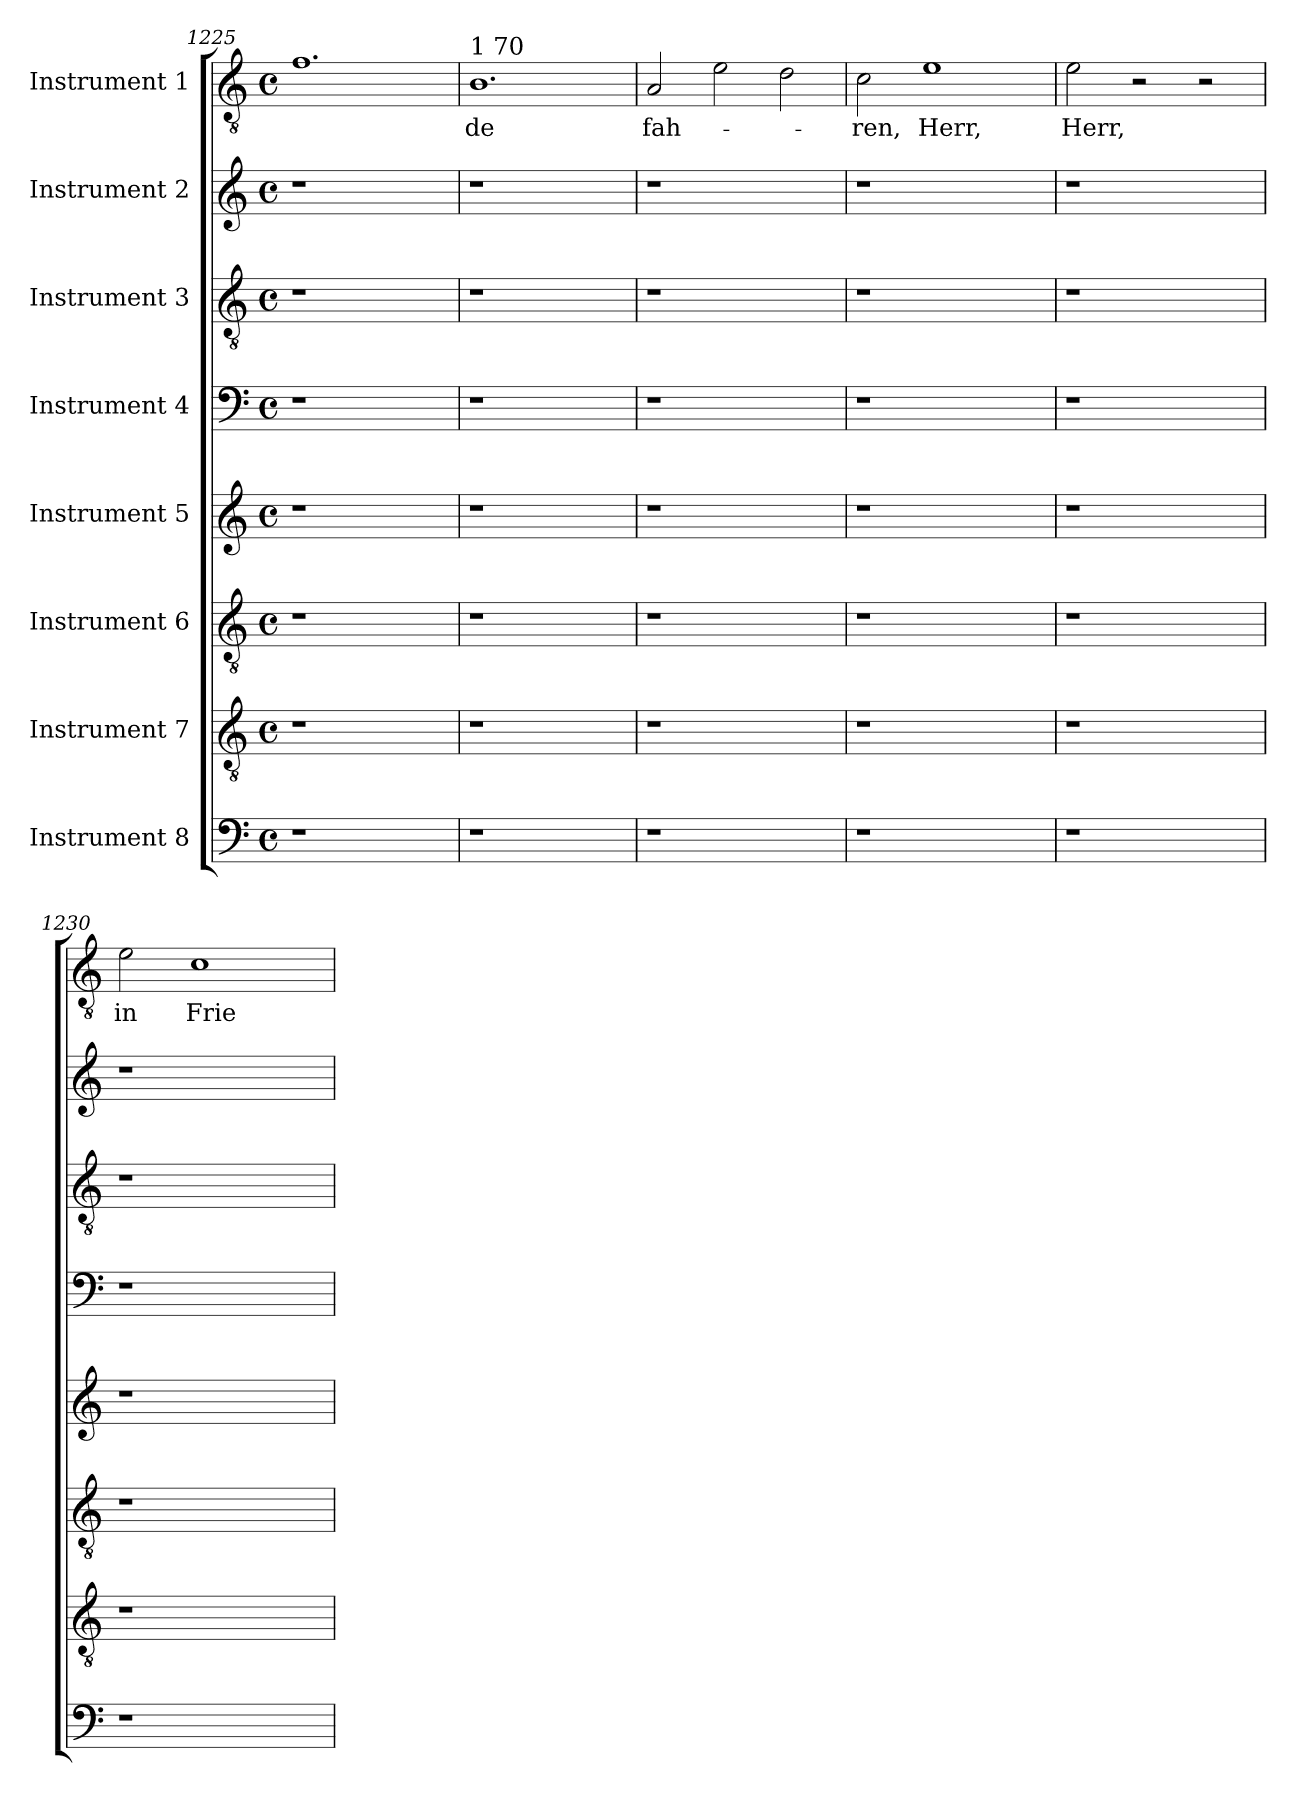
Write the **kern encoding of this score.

**kern	**kern	**kern	**kern	**kern	**kern	**kern	**kern	**text
*part8	*part7	*part6	*part5	*part4	*part3	*part2	*part1	*part1
*staff8	*staff7	*staff6	*staff5	*staff4	*staff3	*staff2	*staff1	*staff1
*I"Instrument 8	*I"Instrument 7	*I"Instrument 6	*I"Instrument 5	*I"Instrument 4	*I"Instrument 3	*I"Instrument 2	*I"Instrument 1	*
*clefF4	*clefGv2	*clefGv2	*clefG2	*clefF4	*clefGv2	*clefG2	*clefGv2	*
*M4/4	*M4/4	*M4/4	*M4/4	*M4/4	*M4/4	*M4/4	*M4/4	*
*met(c)	*met(c)	*met(c)	*met(c)	*met(c)	*met(c)	*met(c)	*met(c)	*
=1225	=1225	=1225	=1225	=1225	=1225	=1225	=1225	=1225
1r	1r	1r	1r	1r	1r	1r	1.f	.
2ryy	2ryy	2ryy	2ryy	2ryy	2ryy	2ryy	.	.
!!LO:LB:g=z
=1226	=1226	=1226	=1226	=1226	=1226	=1226	=1226	=1226
!	!	!	!	!	!	!	!LO:TX:a:t=1 70	!
!	!	!	!	!	!	!	!	!LO:LY:b:cj
1r	1r	1r	1r	1r	1r	1r	1.B	-de
2ryy	2ryy	2ryy	2ryy	2ryy	2ryy	2ryy	.	.
=1227	=1227	=1227	=1227	=1227	=1227	=1227	=1227	=1227
!	!	!	!	!	!	!	!	!LO:LY:b:cj
1r	1r	1r	1r	1r	1r	1r	2A/	fah-
.	.	.	.	.	.	.	2e\	.
2ryy	2ryy	2ryy	2ryy	2ryy	2ryy	2ryy	2d\	.
=1228	=1228	=1228	=1228	=1228	=1228	=1228	=1228	=1228
!	!	!	!	!	!	!	!	!LO:LY:b:cj
1r	1r	1r	1r	1r	1r	1r	2c\	-ren,
!	!	!	!	!	!	!	!	!LO:LY:b:cj
.	.	.	.	.	.	.	1e	Herr,
2ryy	2ryy	2ryy	2ryy	2ryy	2ryy	2ryy	.	.
=1229	=1229	=1229	=1229	=1229	=1229	=1229	=1229	=1229
!	!	!	!	!	!	!	!	!LO:LY:b:cj
1r	1r	1r	1r	1r	1r	1r	2e\	Herr,
.	.	.	.	.	.	.	2r	.
2ryy	2ryy	2ryy	2ryy	2ryy	2ryy	2ryy	2r	.
=1230	=1230	=1230	=1230	=1230	=1230	=1230	=1230	=1230
!	!	!	!	!	!	!	!	!LO:LY:b:cj
1r	1r	1r	1r	1r	1r	1r	2e\	in
!	!	!	!	!	!	!	!	!LO:LY:b:cj
.	.	.	.	.	.	.	1c	Frie-
2ryy	2ryy	2ryy	2ryy	2ryy	2ryy	2ryy	.	.
=	=	=	=	=	=	=	=	=
*-	*-	*-	*-	*-	*-	*-	*-	*-
